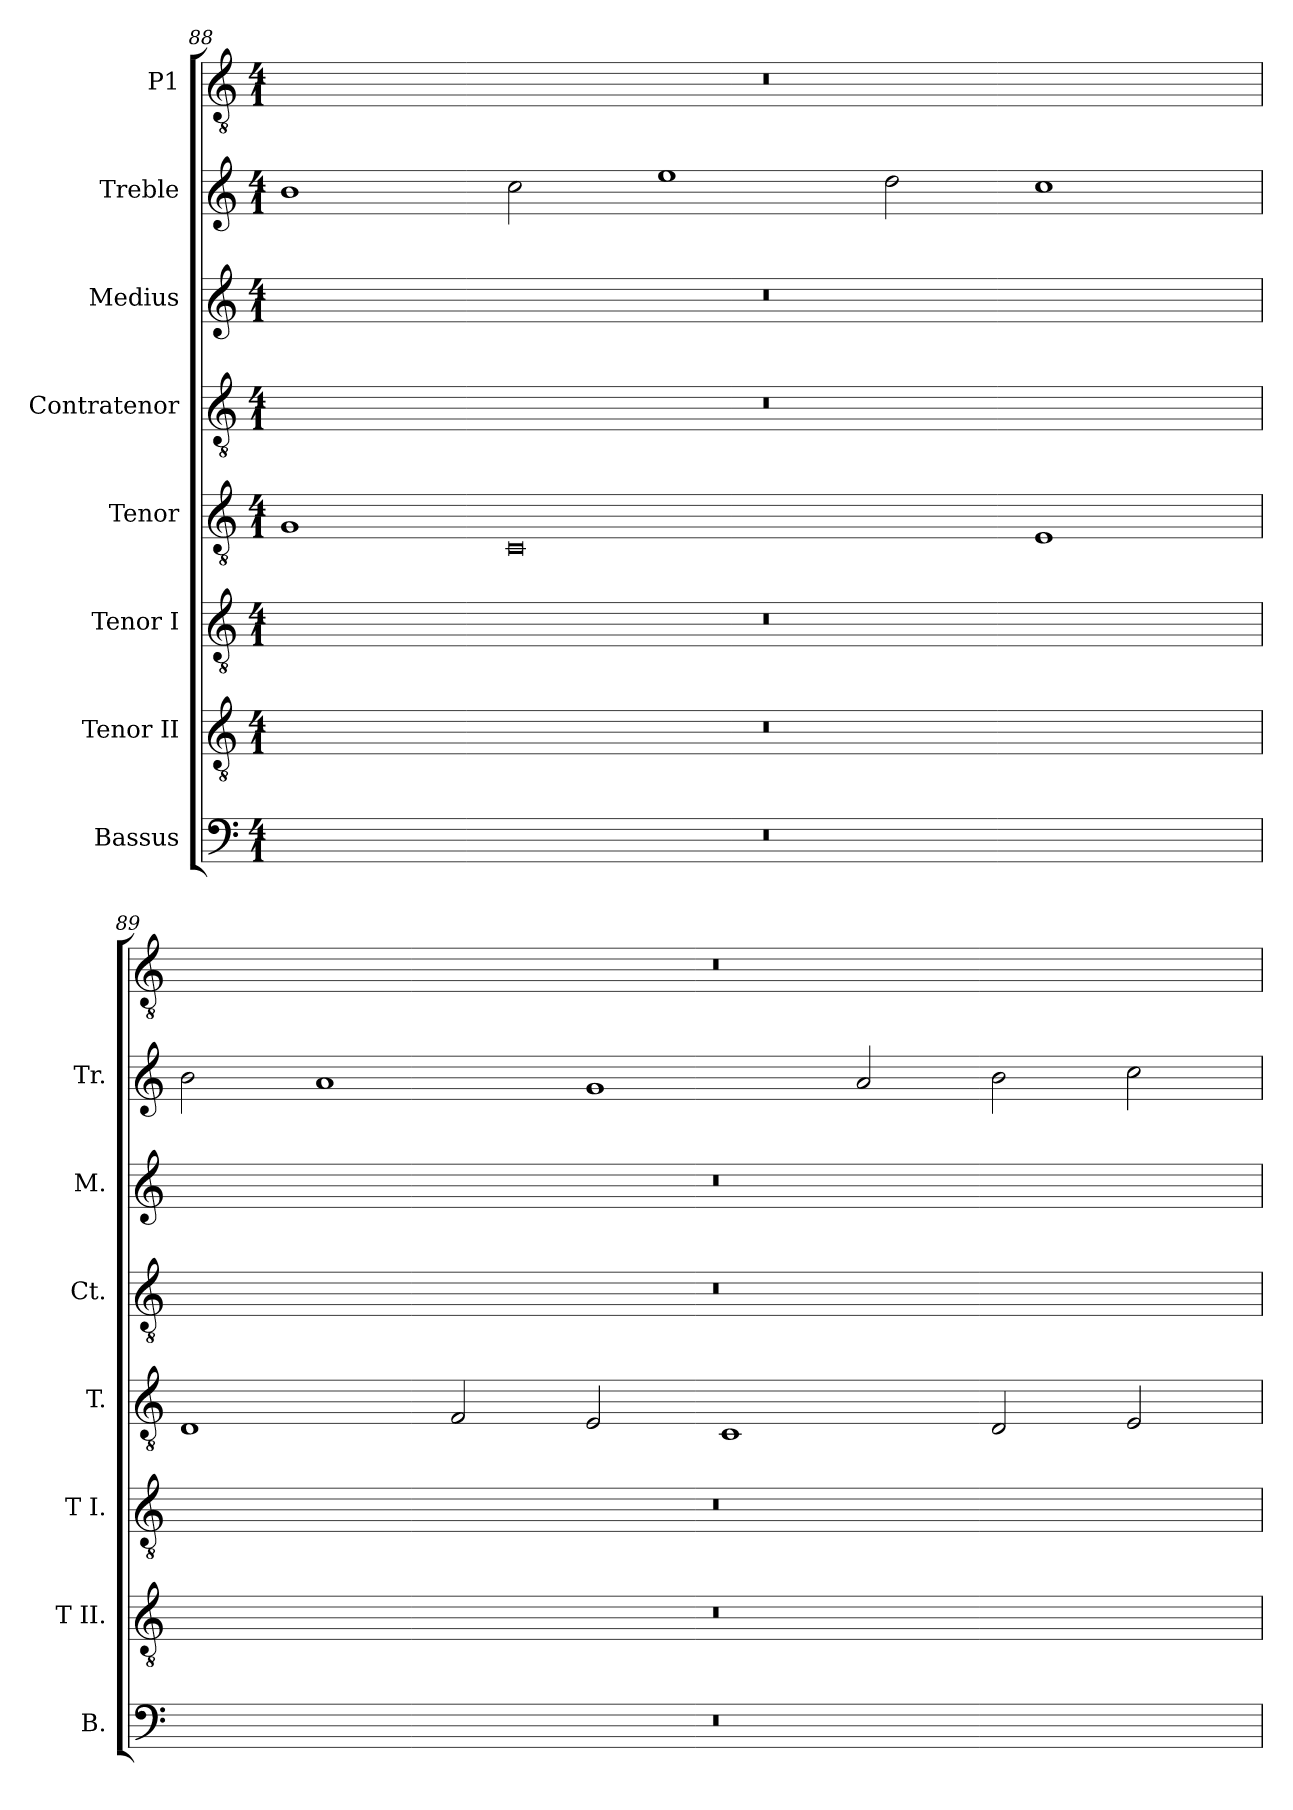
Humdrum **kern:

**kern	**kern	**kern	**kern	**kern	**kern	**kern	**kern
*part8	*part7	*part6	*part5	*part4	*part3	*part2	*part1
*staff8	*staff7	*staff6	*staff5	*staff4	*staff3	*staff2	*staff1
*I"Bassus	*I"Tenor II	*I"Tenor I	*I"Tenor	*I"Contratenor	*I"Medius	*I"Treble	*I"P1
*I'B.	*I'T II.	*I'T I.	*I'T.	*I'Ct.	*I'M.	*I'Tr.	*
!!LO:LB:g=z
*clefF4	*clefGv2	*clefGv2	*clefGv2	*clefGv2	*clefG2	*clefG2	*clefGv2
*	*ITrd7c12	*ITrd7c12	*ITrd7c12	*ITrd7c12	*	*	*ITrd7c12
*k[]	*k[]	*k[]	*k[]	*k[]	*k[]	*k[]	*k[]
*C:	*C:	*C:	*C:	*C:	*C:	*C:	*C:
*M4/1	*M4/1	*M4/1	*M4/1	*M4/1	*M4/1	*M4/1	*M4/1
=88	=88	=88	=88	=88	=88	=88	=88
!LO:N:vis=1	!LO:N:vis=1	!LO:N:vis=1	!	!LO:N:vis=1	!LO:N:vis=1	!	!LO:N:vis=1
00r	00r	00r	1GGi	00r	00r	1bi	00r
.	.	.	0CCi	.	.	2cci\	.
.	.	.	.	.	.	1eei	.
.	.	.	.	.	.	2ddi\	.
.	.	.	1EEi	.	.	1cci	.
=89`	=89`	=89`	=89`	=89`	=89`	=89`	=89`
!LO:N:vis=1	!LO:N:vis=1	!LO:N:vis=1	!	!LO:N:vis=1	!LO:N:vis=1	!	!LO:N:vis=1
00r	00r	00r	1DDi	00r	00r	2bi\	00r
.	.	.	.	.	.	1ai	.
.	.	.	2FFi/	.	.	.	.
.	.	.	2EEi/	.	.	1gi	.
.	.	.	1CCi	.	.	.	.
.	.	.	.	.	.	2ai/	.
.	.	.	2DDi/	.	.	2bi\	.
.	.	.	2EEi/	.	.	2cci\	.
=`	=`	=`	=`	=`	=`	=`	=`
*-	*-	*-	*-	*-	*-	*-	*-
